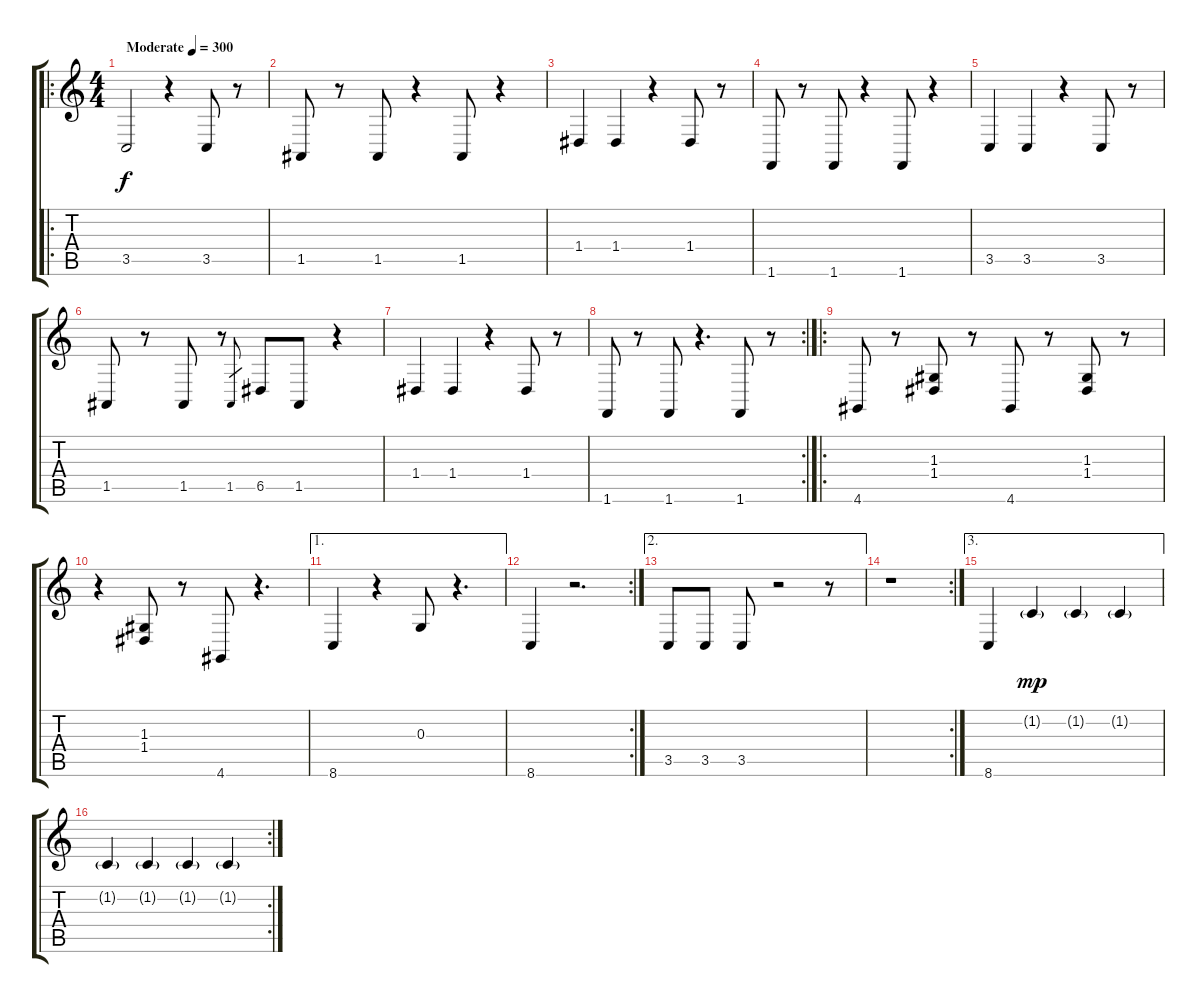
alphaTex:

\track "" {instrument honkytonkpiano}
\staff {score tabs}
\tuning (E4 B3 G3 D3 A2 E2) {hide}
\ro
\ts (4 4)
\tempo (300 "Moderate")
\clef g2
\ks c
3.5.2{dy f instrument honkytonkpiano} r.4 3.5.8 r.8 |
1.5.8 r.8 1.5.8 r.4 1.5.8 r.4 |
1.4.4 1.4.4 r.4 1.4.8 r.8 |
1.6.8 r.8 1.6.8 r.4 1.6.8 r.4 |
3.5.4 3.5.4 r.4 3.5.8 r.8 |
1.5.8 r.8 1.5.8 r.8 1.5.8{gr} 6.5.8 1.5.8 r.4 |
1.4.4 1.4.4 r.4 1.4.8 r.8 |
\rc 2
1.6.8 r.8 1.6.8 r.4{d} 1.6.8 r.8 |
\ro
4.6.8 r.8 (1.3 1.4).8 r.8 4.6.8 r.8 (1.3 1.4).8 r.8 |
r.4 (1.3 1.4).8 r.8 4.6.8 r.4{d} |
\ae 1
8.6.4 r.4 0.3.8 r.4{d} |
\rc 2
8.6.4 r.2{d} |
\ae 2
3.5.8 3.5.8 3.5.8 r.2 r.8 |
\rc 2
r.1 |
\ae 3
8.6.4 1.2{g}.4{dy mp} 1.2{g}.4 1.2{g}.4 |
\rc 2
1.2{g}.4 1.2{g}.4 1.2{g}.4 1.2{g}.4
